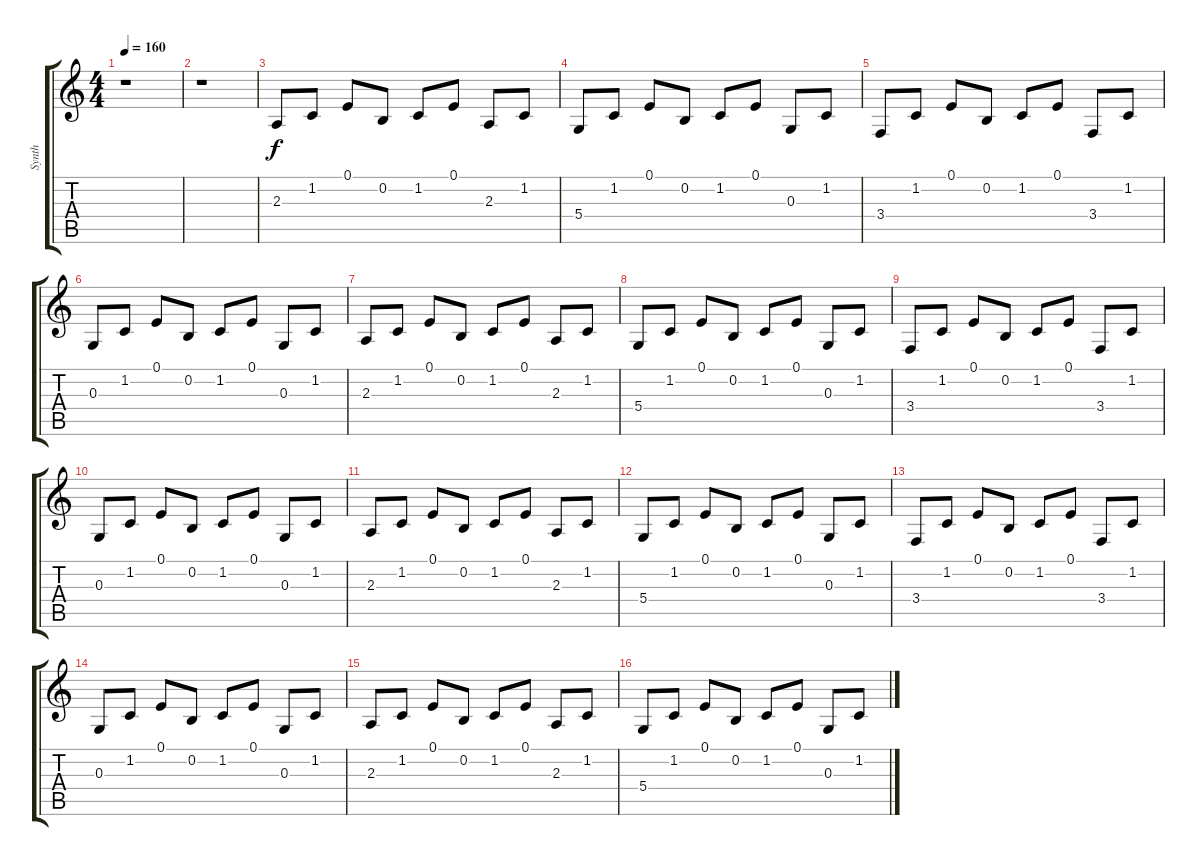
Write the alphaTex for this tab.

\track ("Synth" "Synth") {instrument stringensemble1}
\staff {score tabs}
\tuning (E4 B3 G3 D3 A2 E2) {hide}
\ts (4 4)
\tempo 160
\clef g2
\ks c
r.1{dy f} |
r.1 |
2.3.8 1.2.8 0.1.8 0.2.8 1.2.8 0.1.8 2.3.8 1.2.8 |
5.4.8 1.2.8 0.1.8 0.2.8 1.2.8 0.1.8 0.3.8 1.2.8 |
3.4.8 1.2.8 0.1.8 0.2.8 1.2.8 0.1.8 3.4.8 1.2.8 |
0.3.8 1.2.8 0.1.8 0.2.8 1.2.8 0.1.8 0.3.8 1.2.8 |
2.3.8 1.2.8 0.1.8 0.2.8 1.2.8 0.1.8 2.3.8 1.2.8 |
5.4.8 1.2.8 0.1.8 0.2.8 1.2.8 0.1.8 0.3.8 1.2.8 |
3.4.8 1.2.8 0.1.8 0.2.8 1.2.8 0.1.8 3.4.8 1.2.8 |
0.3.8 1.2.8 0.1.8 0.2.8 1.2.8 0.1.8 0.3.8 1.2.8 |
2.3.8 1.2.8 0.1.8 0.2.8 1.2.8 0.1.8 2.3.8 1.2.8 |
5.4.8 1.2.8 0.1.8 0.2.8 1.2.8 0.1.8 0.3.8 1.2.8 |
3.4.8 1.2.8 0.1.8 0.2.8 1.2.8 0.1.8 3.4.8 1.2.8 |
0.3.8 1.2.8 0.1.8 0.2.8 1.2.8 0.1.8 0.3.8 1.2.8 |
2.3.8 1.2.8 0.1.8 0.2.8 1.2.8 0.1.8 2.3.8 1.2.8 |
5.4.8 1.2.8 0.1.8 0.2.8 1.2.8 0.1.8 0.3.8 1.2.8
